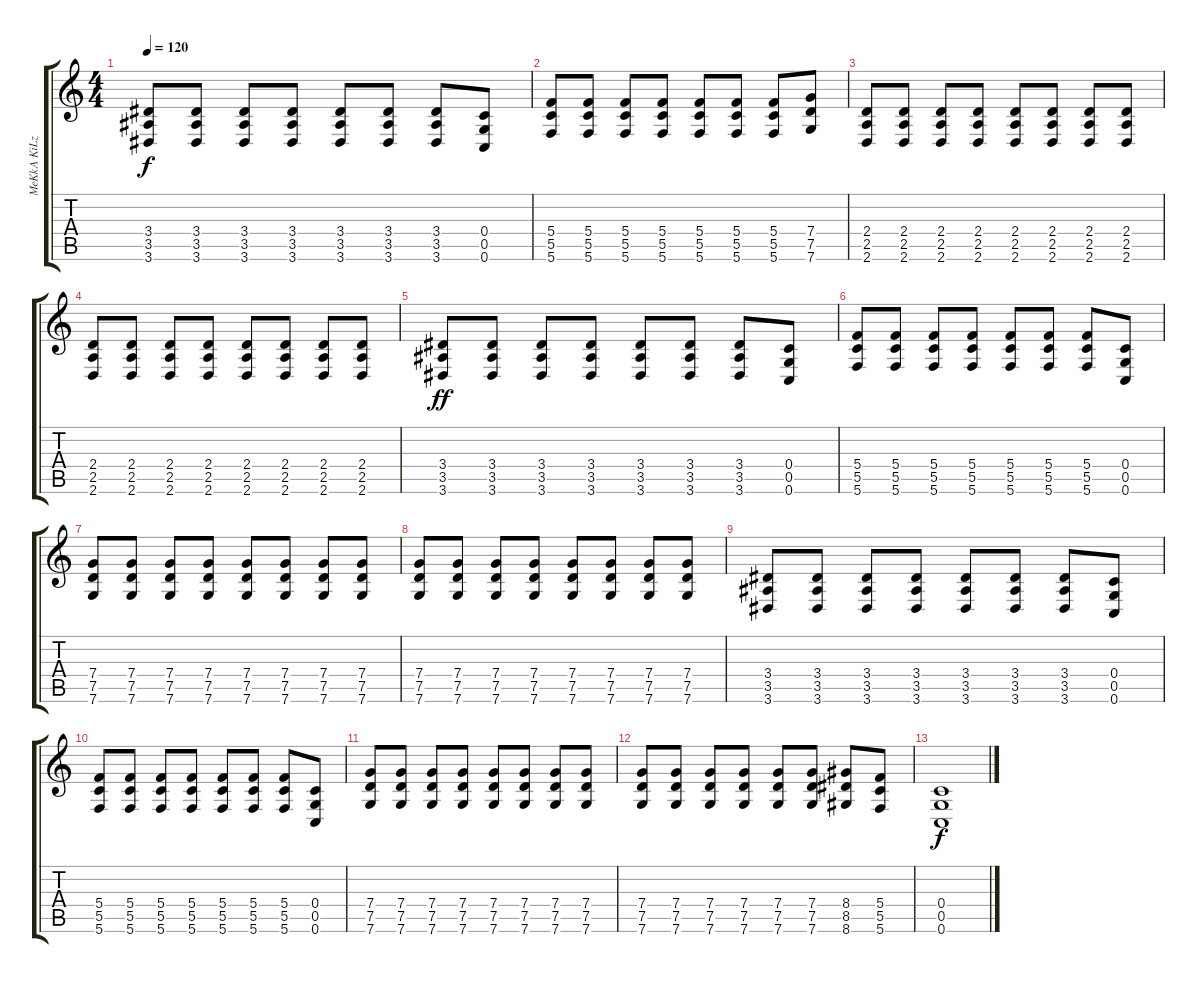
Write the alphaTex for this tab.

\track ("MeKkA KiLz" "MeKkA KiLz") {instrument distortionguitar}
\staff {score tabs}
\tuning (D4 A3 F3 C3 G2 C2) {hide}
\ts (4 4)
\tempo 120
\clef g2
\ks c
(3.4 3.5 3.6).8{dy f} (3.4 3.5 3.6).8 (3.4 3.5 3.6).8 (3.4 3.5 3.6).8 (3.4 3.5 3.6).8 (3.4 3.5 3.6).8 (3.4 3.5 3.6).8 (0.4 0.5 0.6).8 |
(5.4 5.5 5.6).8 (5.4 5.5 5.6).8 (5.4 5.5 5.6).8 (5.4 5.5 5.6).8 (5.4 5.5 5.6).8 (5.4 5.5 5.6).8 (5.4 5.5 5.6).8 (7.4 7.5 7.6).8 |
(2.4 2.5 2.6).8 (2.4 2.5 2.6).8 (2.4 2.5 2.6).8 (2.4 2.5 2.6).8 (2.4 2.5 2.6).8 (2.4 2.5 2.6).8 (2.4 2.5 2.6).8 (2.4 2.5 2.6).8 |
(2.4 2.5 2.6).8 (2.4 2.5 2.6).8 (2.4 2.5 2.6).8 (2.4 2.5 2.6).8 (2.4 2.5 2.6).8 (2.4 2.5 2.6).8 (2.4 2.5 2.6).8 (2.4 2.5 2.6).8 |
(3.4 3.5 3.6).8{dy ff} (3.4 3.5 3.6).8 (3.4 3.5 3.6).8 (3.4 3.5 3.6).8 (3.4 3.5 3.6).8 (3.4 3.5 3.6).8 (3.4 3.5 3.6).8 (0.4 0.5 0.6).8 |
(5.4 5.5 5.6).8 (5.4 5.5 5.6).8 (5.4 5.5 5.6).8 (5.4 5.5 5.6).8 (5.4 5.5 5.6).8 (5.4 5.5 5.6).8 (5.4 5.5 5.6).8 (0.4 0.5 0.6).8 |
(7.4 7.5 7.6).8 (7.4 7.5 7.6).8 (7.4 7.5 7.6).8 (7.4 7.5 7.6).8 (7.4 7.5 7.6).8 (7.4 7.5 7.6).8 (7.4 7.5 7.6).8 (7.4 7.5 7.6).8 |
(7.4 7.5 7.6).8 (7.4 7.5 7.6).8 (7.4 7.5 7.6).8 (7.4 7.5 7.6).8 (7.4 7.5 7.6).8 (7.4 7.5 7.6).8 (7.4 7.5 7.6).8 (7.4 7.5 7.6).8 |
(3.4 3.5 3.6).8 (3.4 3.5 3.6).8 (3.4 3.5 3.6).8 (3.4 3.5 3.6).8 (3.4 3.5 3.6).8 (3.4 3.5 3.6).8 (3.4 3.5 3.6).8 (0.4 0.5 0.6).8 |
(5.4 5.5 5.6).8 (5.4 5.5 5.6).8 (5.4 5.5 5.6).8 (5.4 5.5 5.6).8 (5.4 5.5 5.6).8 (5.4 5.5 5.6).8 (5.4 5.5 5.6).8 (0.4 0.5 0.6).8 |
(7.4 7.5 7.6).8 (7.4 7.5 7.6).8 (7.4 7.5 7.6).8 (7.4 7.5 7.6).8 (7.4 7.5 7.6).8 (7.4 7.5 7.6).8 (7.4 7.5 7.6).8 (7.4 7.5 7.6).8 |
(7.4 7.5 7.6).8 (7.4 7.5 7.6).8 (7.4 7.5 7.6).8 (7.4 7.5 7.6).8 (7.4 7.5 7.6).8 (7.4 7.5 7.6).8 (8.4 8.5 8.6).8 (5.4 5.5 5.6).8 |
(0.4 0.5 0.6).1{dy f}
